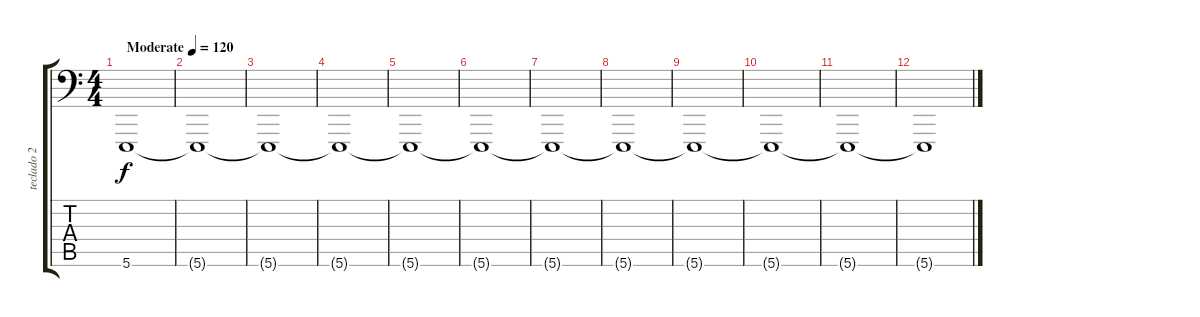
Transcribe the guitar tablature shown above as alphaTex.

\track ("teclado 2" "teclado 2") {instrument stringensemble2}
\staff {score tabs}
\tuning (E4 B3 G3 D3 A2 B0) {hide}
\ts (4 4)
\tempo (120 "Moderate")
\clef f4
\ks c
5.6.1{dy f instrument stringensemble2} |
5.6{t}.1 |
5.6{t}.1 |
5.6{t}.1 |
5.6{t}.1 |
5.6{t}.1 |
5.6{t}.1 |
5.6{t}.1 |
5.6{t}.1 |
5.6{t}.1 |
5.6{t}.1 |
5.6{t}.1
